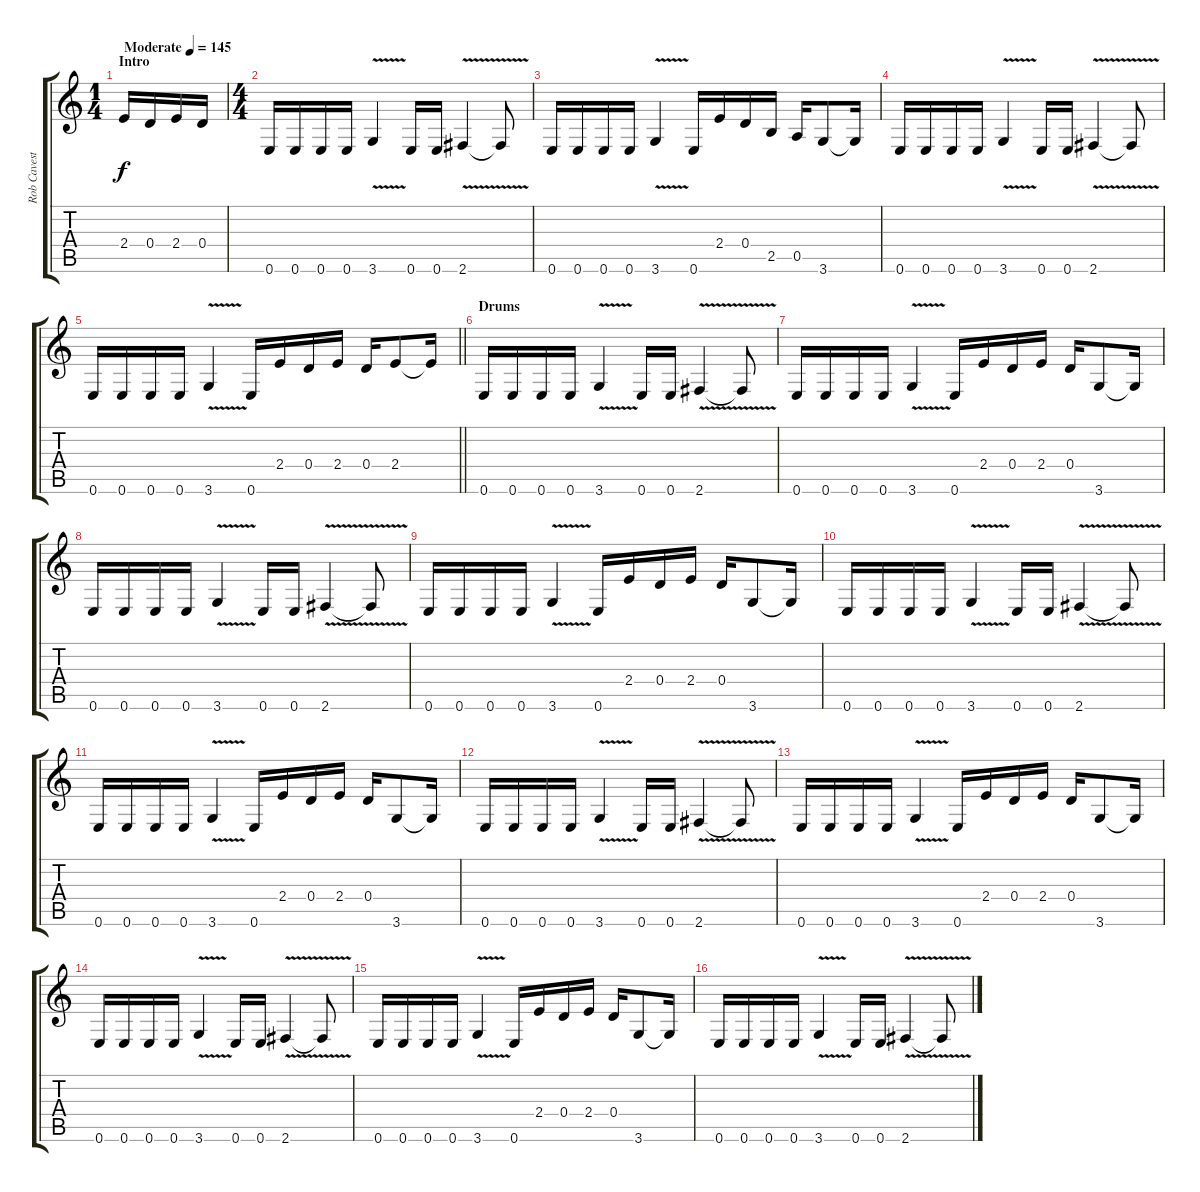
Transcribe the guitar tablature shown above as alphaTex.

\track ("Rob Cavestany" "Rob Cavest") {instrument distortionguitar}
\staff {score tabs}
\tuning (E4 B3 G3 D3 A2 E2) {hide}
\ts (1 4)
\section ("" "Intro")
\tempo (145 "Moderate")
\clef g2
\ks c
2.4.16{dy f instrument distortionguitar} 0.4.16 2.4.16 0.4.16 |
\ts (4 4)
0.6.16 0.6.16 0.6.16 0.6.16 3.6{v}.4 0.6.16 0.6.16 2.6{v}.4 2.6{t}.8 |
0.6.16 0.6.16 0.6.16 0.6.16 3.6{v}.4 0.6.16 2.4.16 0.4.16 2.5.16 0.5.16 3.6.8 3.6{t}.16 |
0.6.16 0.6.16 0.6.16 0.6.16 3.6{v}.4 0.6.16 0.6.16 2.6{v}.4 2.6{t}.8 |
\barLineRight lightlight
0.6.16 0.6.16 0.6.16 0.6.16 3.6{v}.4 0.6.16 2.4.16 0.4.16 2.4.16 0.4.16 2.4.8 2.4{t}.16 |
\section ("" "Drums")
0.6.16 0.6.16 0.6.16 0.6.16 3.6{v}.4 0.6.16 0.6.16 2.6{v}.4 2.6{t}.8 |
0.6.16 0.6.16 0.6.16 0.6.16 3.6{v}.4 0.6.16 2.4.16 0.4.16 2.4.16 0.4.16 3.6.8 3.6{t}.16 |
0.6.16 0.6.16 0.6.16 0.6.16 3.6{v}.4 0.6.16 0.6.16 2.6{v}.4 2.6{t}.8 |
0.6.16 0.6.16 0.6.16 0.6.16 3.6{v}.4 0.6.16 2.4.16 0.4.16 2.4.16 0.4.16 3.6.8 3.6{t}.16 |
0.6.16 0.6.16 0.6.16 0.6.16 3.6{v}.4 0.6.16 0.6.16 2.6{v}.4 2.6{t}.8 |
0.6.16 0.6.16 0.6.16 0.6.16 3.6{v}.4 0.6.16 2.4.16 0.4.16 2.4.16 0.4.16 3.6.8 3.6{t}.16 |
0.6.16 0.6.16 0.6.16 0.6.16 3.6{v}.4 0.6.16 0.6.16 2.6{v}.4 2.6{t}.8 |
0.6.16 0.6.16 0.6.16 0.6.16 3.6{v}.4 0.6.16 2.4.16 0.4.16 2.4.16 0.4.16 3.6.8 3.6{t}.16 |
0.6.16 0.6.16 0.6.16 0.6.16 3.6{v}.4 0.6.16 0.6.16 2.6{v}.4 2.6{t}.8 |
0.6.16 0.6.16 0.6.16 0.6.16 3.6{v}.4 0.6.16 2.4.16 0.4.16 2.4.16 0.4.16 3.6.8 3.6{t}.16 |
0.6.16 0.6.16 0.6.16 0.6.16 3.6{v}.4 0.6.16 0.6.16 2.6{v}.4 2.6{t}.8
